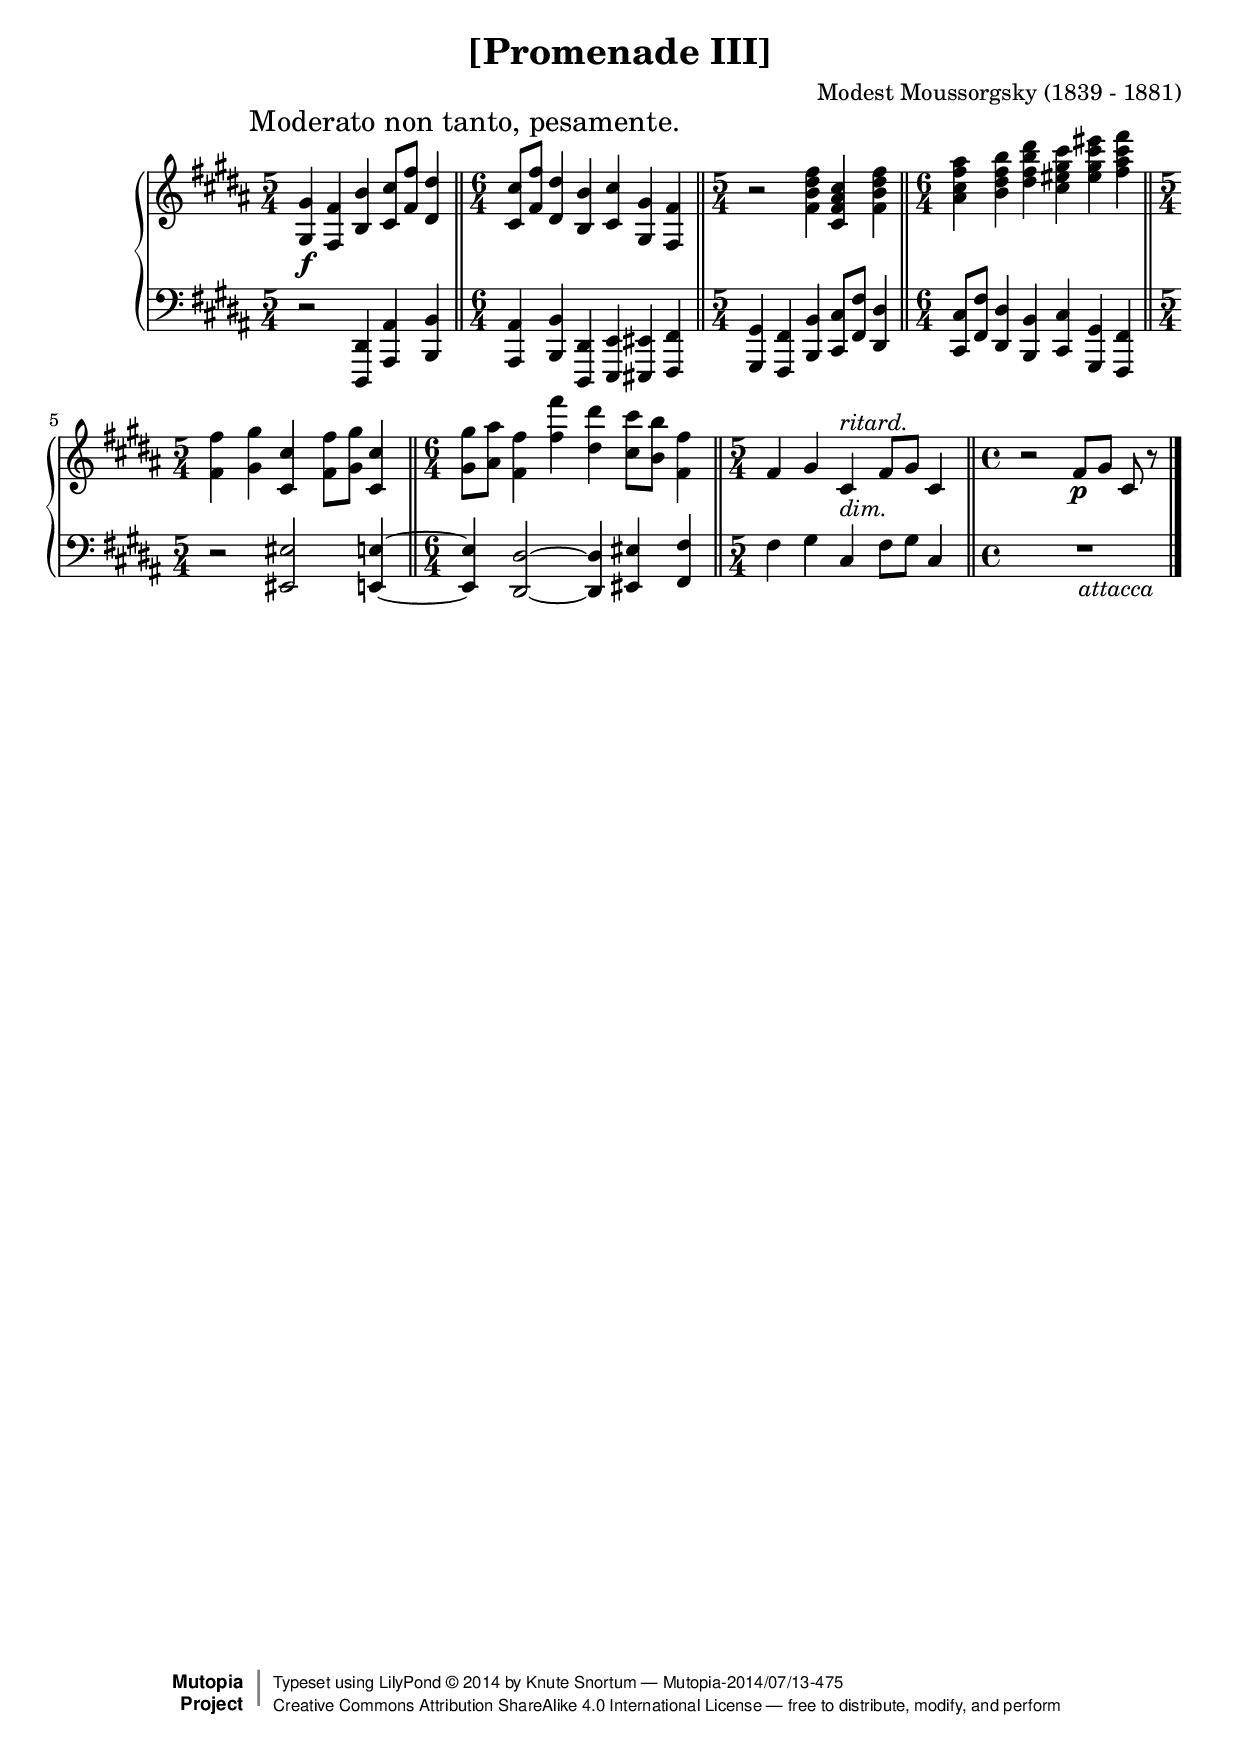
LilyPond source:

\version "2.18.2"
\language "english"

\header {
  title        = "[Promenade III]"
  composer     = "Modest Moussorgsky (1839 - 1881)"
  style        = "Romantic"
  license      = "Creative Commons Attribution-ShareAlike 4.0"
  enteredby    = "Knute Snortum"
  date         = "1874"
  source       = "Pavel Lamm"

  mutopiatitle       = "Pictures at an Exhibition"
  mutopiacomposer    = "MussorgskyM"
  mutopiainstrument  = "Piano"
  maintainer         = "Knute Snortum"
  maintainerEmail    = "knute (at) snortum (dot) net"
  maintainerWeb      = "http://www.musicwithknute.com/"

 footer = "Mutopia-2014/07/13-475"
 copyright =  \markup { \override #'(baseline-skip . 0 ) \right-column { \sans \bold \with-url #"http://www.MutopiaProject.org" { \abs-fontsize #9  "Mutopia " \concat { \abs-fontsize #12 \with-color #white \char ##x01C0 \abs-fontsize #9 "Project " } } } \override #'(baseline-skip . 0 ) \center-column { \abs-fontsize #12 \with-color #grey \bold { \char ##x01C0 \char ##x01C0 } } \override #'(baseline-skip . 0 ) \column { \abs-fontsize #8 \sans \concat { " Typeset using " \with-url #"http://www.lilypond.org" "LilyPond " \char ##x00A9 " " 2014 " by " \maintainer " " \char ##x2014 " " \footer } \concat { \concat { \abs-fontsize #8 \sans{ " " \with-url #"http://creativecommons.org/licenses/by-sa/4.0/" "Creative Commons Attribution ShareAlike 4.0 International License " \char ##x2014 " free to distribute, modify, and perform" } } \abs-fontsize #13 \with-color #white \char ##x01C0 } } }
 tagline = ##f
}

moderato = {
  \once
  \override Score.RehearsalMark.self-alignment-X = #LEFT
  \mark "Moderato non tanto, pesamente." 
}

ritard = \markup { \italic "ritard." }
dimin = \markup { \italic "dim." }
attacca = \markup { \italic "          attacca" }

upper = {
  \time 5/4
  \clef treble
  \moderato 
  
  | <gs gs'>4 \f <fs fs'> <b b'> <cs' cs''>8 <fs' fs''> <ds' ds''>4
  \bar "||"
  \time 6/4
  | <cs' cs''>8 <fs' fs''> <ds' ds''>4 <b b'> <cs' cs''> <gs gs'> <fs fs'>
  \bar "||"
  \time 5/4
  | r2 <fs' b' ds'' fs''>4 <cs' fs' as' cs''> <fs' b' ds'' fs''>
  \bar "||"
  \time 6/4
  | <as' cs'' fs'' as''>4 <b' ds'' fs'' b''> <ds'' fs'' b'' ds'''>
    <cs'' es'' gs'' cs'''> <es'' gs'' cs''' es'''> <fs'' as'' cs''' fs'''>
  \bar "||"
  \time 5/4
  | <fs' fs''>4 <gs' gs''> <cs' cs''> <fs' fs''>8 <gs' gs''> <cs' cs''>4
  \bar "||"
  \time 6/4
  | <gs' gs''>8 <as' as''> <fs' fs''>4 <fs'' fs'''> <ds'' ds'''>
    <cs'' cs'''>8 <b' b''> <fs' fs''>4
  \bar "||"
  \time 5/4
  | fs'4 gs' cs' ^ \ritard _ \dimin fs'8 gs' cs'4
  \bar "||"
  \time 4/4
  | r2 fs'8 \p [ gs' ] cs' r
  \bar "|."
}

lower = {
  \time 5/4
  \clef bass
  
  | r2 <ds, ds,,>4 <as, as,,> <b, b,,>
  \time 6/4
  | <as, as,,>4 <b, b,,> <ds, ds,,> <e, e,,> <es, es,,> <fs, fs,,>
  \time 5/4
  | <gs, gs,,>4 <fs, fs,,> <b, b,,> <cs cs,>8 <fs fs,> <ds ds,>4
  \time 6/4
  | <cs cs,>8 <fs fs,> <ds ds,>4 <b, b,,> <cs cs,> <gs, gs,,> <fs, fs,,>
  \time 5/4
  | r2 <es es,> <e e,>4 ~
  \time 6/4
  | q4 <ds ds,>2 ~ q4 <es es,> <fs fs,> 
  \time 5/4
  | fs4 gs cs fs8 gs cs4
  \time 4/4
  | R1 _ \attacca 
}

global = {
  \key b \major
  \accidentalStyle piano
}

\score {
  \new PianoStaff 
  <<
    \new Staff = "up" {
      \global
      \upper
    }
    \new Staff = "down" {
      \global
      \lower
    }
  >>
  \layout {
  }
  \midi {
    \tempo 4 = 88
  }
}
